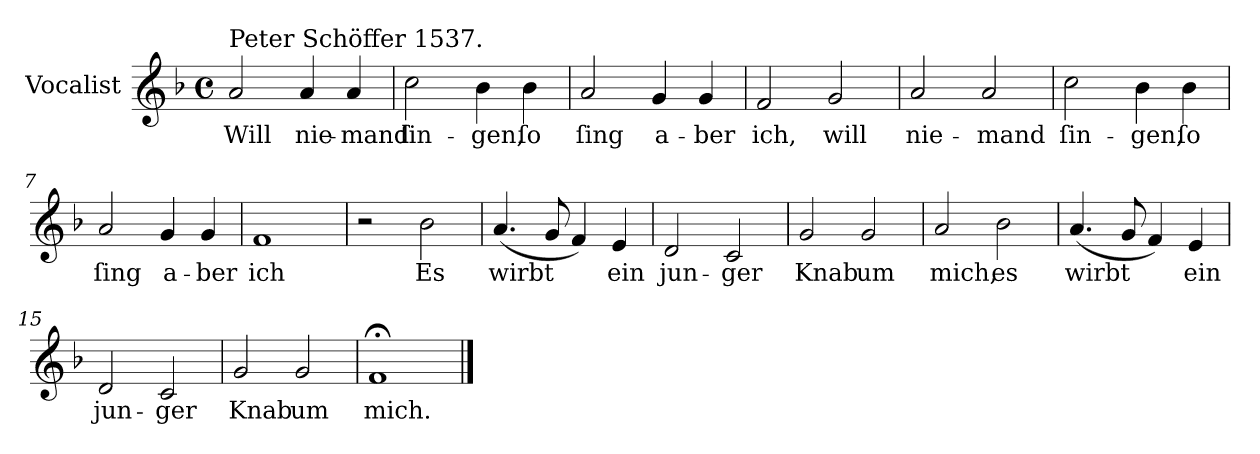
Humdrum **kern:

**kern	**text
*part1	*part1
*staff1	*staff1
*I"Vocalist	*
*k[b-]	*
*F:	*
*M4/4	*
*met(c)	*
=1	=1
!LO:TX:a:t=Peter Schöffer 1537.	!
2a	Will
4a	nie-
4a	-mand
=2	=2
2cc	ſin-
4b-	-gen,
4b-	ſo
=3	=3
2a	ſing
4g	a-
4g	-ber
=4	=4
2f	ich,
2g	will
=5	=5
2a	nie-
2a	-mand
=6	=6
2cc	ſin-
4b-	-gen,
4b-	ſo
=7	=7
2a	ſing
4g	a-
4g	-ber
=8	=8
1f	ich
=9	=9
2r	.
2b-	Es
=10	=10
(4.a	wirbt
8g	.
4f)	.
4e	ein
=11	=11
2d	jun-
2c	-ger
=12	=12
2g	Knab
2g	um
=13	=13
2a	mich,
2b-	es
=14	=14
(4.a	wirbt
8g	.
4f)	.
4e	ein
=15	=15
2d	jun-
2c	-ger
=16	=16
2g	Knab
2g	um
=17	=17
1f;<	mich.
==	==
*-	*-
